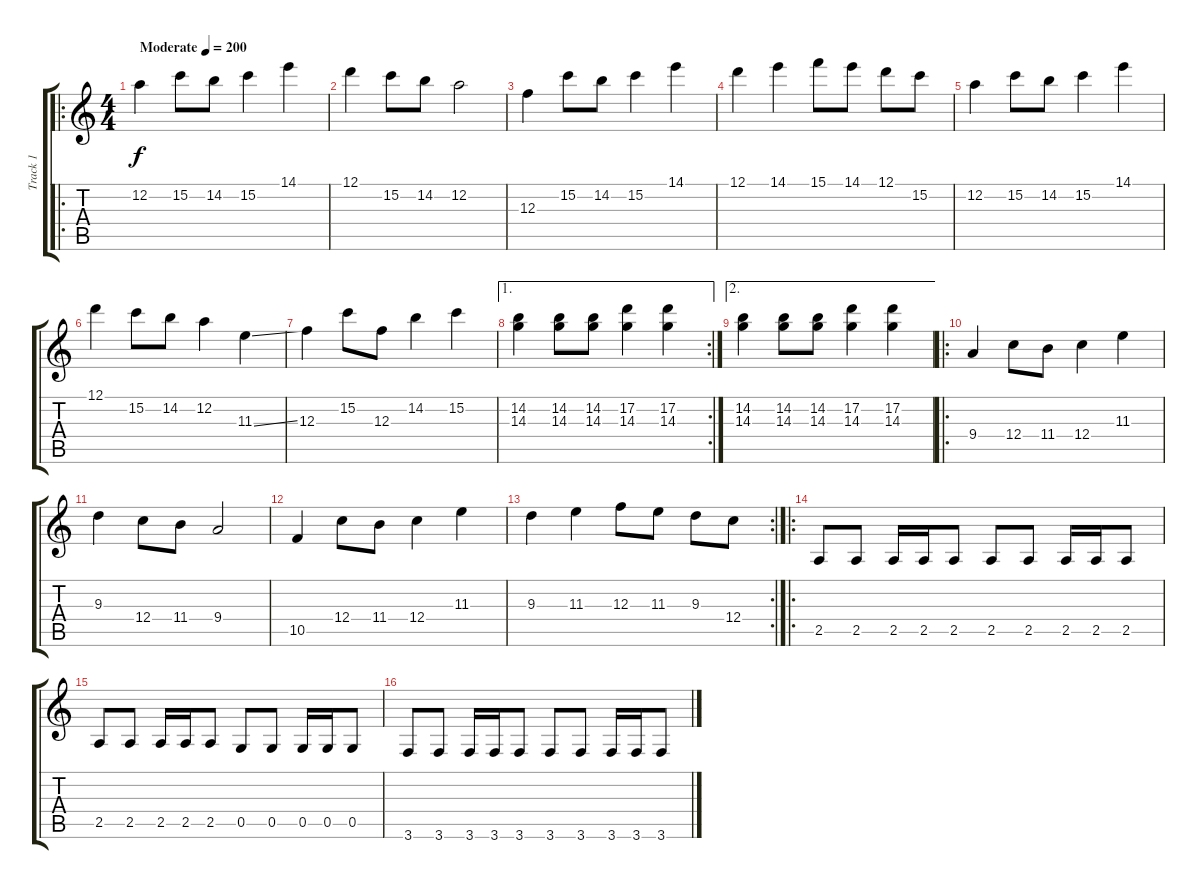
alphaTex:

\track ("Track 1" "Track 1") {instrument acousticguitarsteel}
\staff {score tabs}
\tuning (D4 A3 F3 C3 G2 D2) {hide}
\ro
\ts (4 4)
\tempo (200 "Moderate")
\clef g2
\ks c
12.2.4{dy f instrument acousticguitarsteel} 15.2.8 14.2.8 15.2.4 14.1.4 |
12.1.4 15.2.8 14.2.8 12.2.2 |
12.3.4 15.2.8 14.2.8 15.2.4 14.1.4 |
12.1.4 14.1.4 15.1.8 14.1.8 12.1.8 15.2.8 |
12.2.4 15.2.8 14.2.8 15.2.4 14.1.4 |
12.1.4 15.2.8 14.2.8 12.2.4 11.3{ss}.4 |
12.3.4 15.2.8 12.3.8 14.2.4 15.2.4 |
\ae 1
\rc 2
(14.2 14.3).4 (14.2 14.3).8 (14.2 14.3).8 (17.2 14.3).4 (17.2 14.3).4 |
\ae 2
(14.2 14.3).4{instrument distortionguitar} (14.2 14.3).8 (14.2 14.3).8 (17.2 14.3).4 (17.2 14.3).4 |
\ro
9.4.4 12.4.8 11.4.8 12.4.4 11.3.4 |
9.3.4 12.4.8 11.4.8 9.4.2 |
10.5.4 12.4.8 11.4.8 12.4.4 11.3.4 |
\rc 2
9.3.4 11.3.4 12.3.8 11.3.8 9.3.8 12.4.8 |
\ro
2.5.8 2.5.8 2.5.16 2.5.16 2.5.8 2.5.8 2.5.8 2.5.16 2.5.16 2.5.8 |
2.5.8 2.5.8 2.5.16 2.5.16 2.5.8 0.5.8 0.5.8 0.5.16 0.5.16 0.5.8 |
3.6.8 3.6.8 3.6.16 3.6.16 3.6.8 3.6.8 3.6.8 3.6.16 3.6.16 3.6.8
